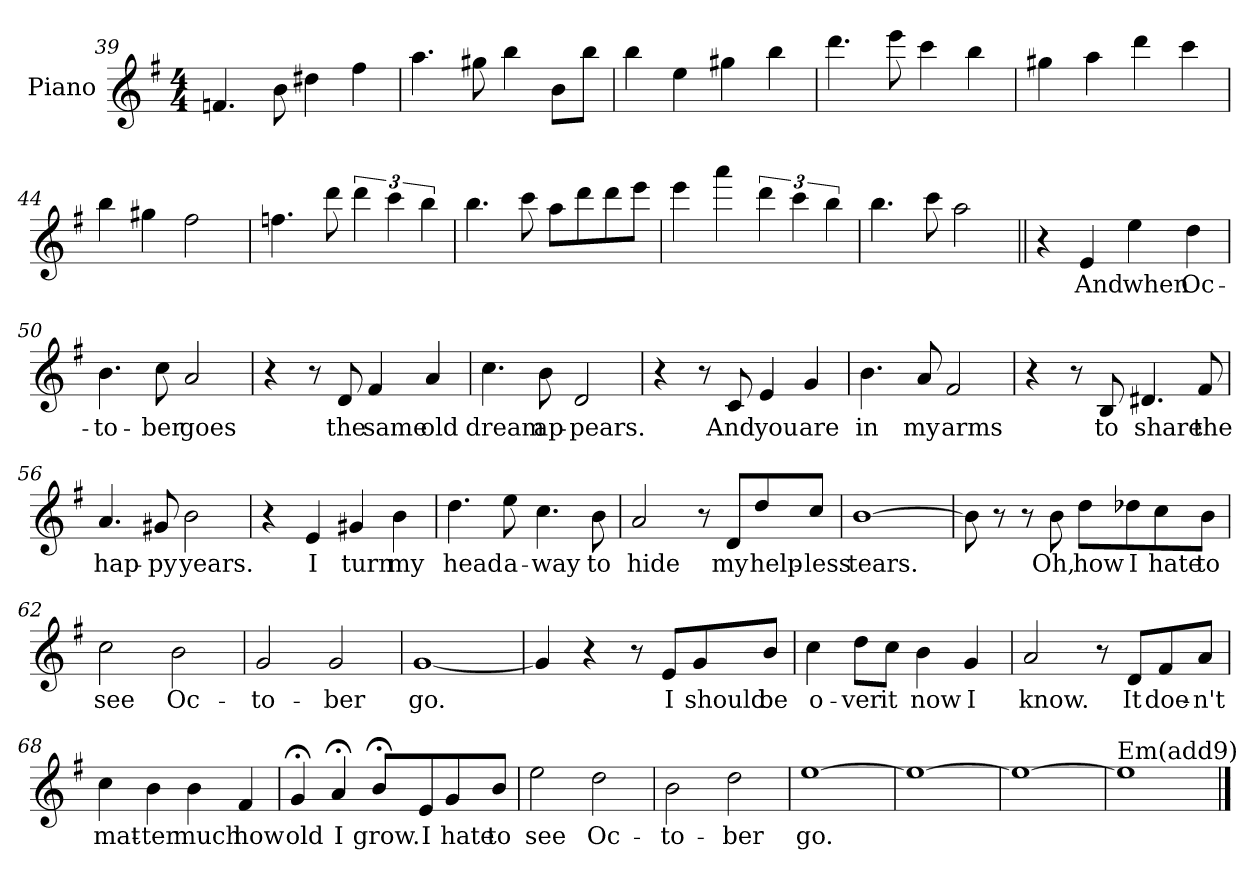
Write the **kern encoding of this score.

**kern	**text
*part1	*part1
*staff1	*staff1
*I"Piano	*
*I'Pno.	*
*clefG2	*
*k[f#]	*
*G:	*
*M4/4	*
=39	=39
4.fn/	.
8b\	.
4dd#X\	.
4ff#\	.
=40	=40
4.aa\	.
8gg#X\	.
4bb\	.
8b\L	.
8bb\J	.
=41	=41
4bb\	.
4ee\	.
4gg#X\	.
4bb\	.
=42	=42
4.ddd\	.
8eee\	.
4ccc\	.
4bb\	.
!!LO:LB:g=z
=43	=43
4gg#X\	.
4aa\	.
4ddd\	.
4ccc\	.
=44	=44
4bb\	.
4gg#X\	.
2ff#\	.
=45	=45
4.ffn\	.
8ddd\	.
6ddd\	.
6ccc\	.
6bb\	.
=46	=46
4.bb\	.
8ccc\	.
8aa\L	.
8ddd\	.
8ddd\	.
8eee\J	.
=47	=47
4eee\	.
4aaa\	.
6ddd\	.
6ccc\	.
6bb\	.
!!LO:LB:g=z
=48	=48
4.bb\	.
8ccc\	.
2aa\	.
=49||	=49||
4r	.
4e/	And
4ee\	when
4dd\	Oc-
=50	=50
4.b\	-to-
8cc\	-ber
2a/	goes
=51	=51
4r	.
8r	.
8d/	the
4f#/	same
4a/	old
=52	=52
4.cc\	dream
8b\	ap-
2d/	-pears.
!!LO:LB:g=z
=53	=53
4r	.
8r	.
8c/	And
4e/	you
4g/	are
=54	=54
4.b\	in
8a/	my
2f#/	arms
=55	=55
4r	.
8r	.
8B/	to
4.d#X/	share
8f#/	the
=56	=56
4.a/	hap-
8g#X/	-py
2b\	years.
=57	=57
4r	.
4e/	I
4g#X/	turn
4b\	my
!!LO:LB:g=z
=58	=58
4.dd\	head
8ee\	a-
4.cc\	-way
8b\	to
=59	=59
2a/	hide
8r	.
8d/L	my
8dd/	help-
8cc/J	-less
=60	=60
[1b	tears.
=61	=61
8b\]	.
8r	.
8r	.
8b\	Oh,
8dd\L	how
8dd-X\	I
8cc\	hate
8b\J	to
!!LO:LB:g=z
=62	=62
2cc\	see
2b\	Oc-
=63	=63
2g/	-to-
2g/	-ber
=64	=64
[1g	go.
=65	=65
4g/]	.
4r	.
8r	.
8e/L	I
8g/	should
8b/J	be
=66	=66
4cc\	o-
8dd\L	-ver
8cc\J	it
4b\	now
4g/	I
!!LO:LB:g=z
=67	=67
2a/	know.
8r	.
8d/L	It
8f#/	doe-
8a/J	-n't
=68	=68
4cc\	mat-
4b\	-ter
4b\	much
4f#/	how
=69	=69
4g;</	old
4a;</	I
8b;</L	grow.
8e/	I
8g/	hate
8b/J	to
=70	=70
2ee\	see
2dd\	Oc-
!!LO:LB:g=z
=71	=71
2b\	-to-
2dd\	-ber
=72	=72
[1ee	go.
=73	=73
1ee_	.
=74	=74
1ee_	.
=75	=75
!LO:TX:a:t=Em(add9)	!
1ee]	.
==	==
*-	*-
